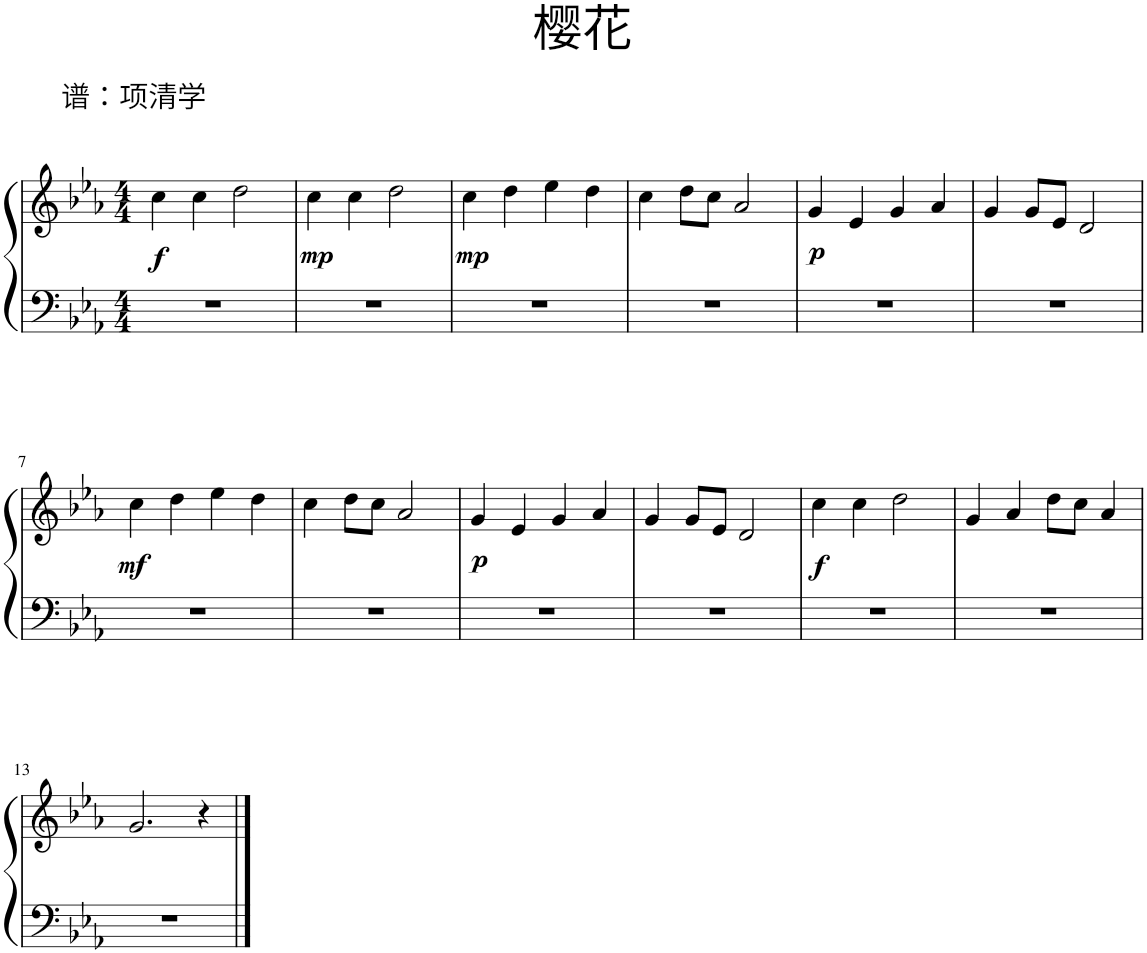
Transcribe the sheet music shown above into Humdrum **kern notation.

**kern	**kern	**dynam
*part1	*part1	*part1
*staff2	*staff1	*staff1/2
*I"钢琴	*	*
*clefF4	*clefG2	*
*k[b-e-a-]	*k[b-e-a-]	*
*M4/4	*M4/4	*
=1	=1	=1
!	!	!LO:DY:b
1r	4cc\	f
.	4cc\	.
.	2dd\	.
=2	=2	=2
!	!	!LO:DY:b
1r	4cc\	mp
.	4cc\	.
.	2dd\	.
=3	=3	=3
!	!	!LO:DY:b
1r	4cc\	mp
.	4dd\	.
.	4ee-\	.
.	4dd\	.
=4	=4	=4
1r	4cc\	.
.	8dd\L	.
.	8cc\J	.
.	2a-/	.
=5	=5	=5
!	!	!LO:DY:b
1r	4g/	p
.	4e-/	.
.	4g/	.
.	4a-/	.
=6	=6	=6
1r	4g/	.
.	8g/L	.
.	8e-/J	.
.	2d/	.
!!LO:LB:g=z
=7	=7	=7
!	!	!LO:DY:b
1r	4cc\	mf
.	4dd\	.
.	4ee-\	.
.	4dd\	.
=8	=8	=8
1r	4cc\	.
.	8dd\L	.
.	8cc\J	.
.	2a-/	.
=9	=9	=9
!	!	!LO:DY:b
1r	4g/	p
.	4e-/	.
.	4g/	.
.	4a-/	.
=10	=10	=10
1r	4g/	.
.	8g/L	.
.	8e-/J	.
.	2d/	.
=11	=11	=11
!	!	!LO:DY:b
1r	4cc\	f
.	4cc\	.
.	2dd\	.
=12	=12	=12
1r	4g/	.
.	4a-/	.
.	8dd\L	.
.	8cc\J	.
.	4a-/	.
!!LO:LB:g=z
=13	=13	=13
1r	2.g/	.
.	4r	.
==	==	==
*-	*-	*-
